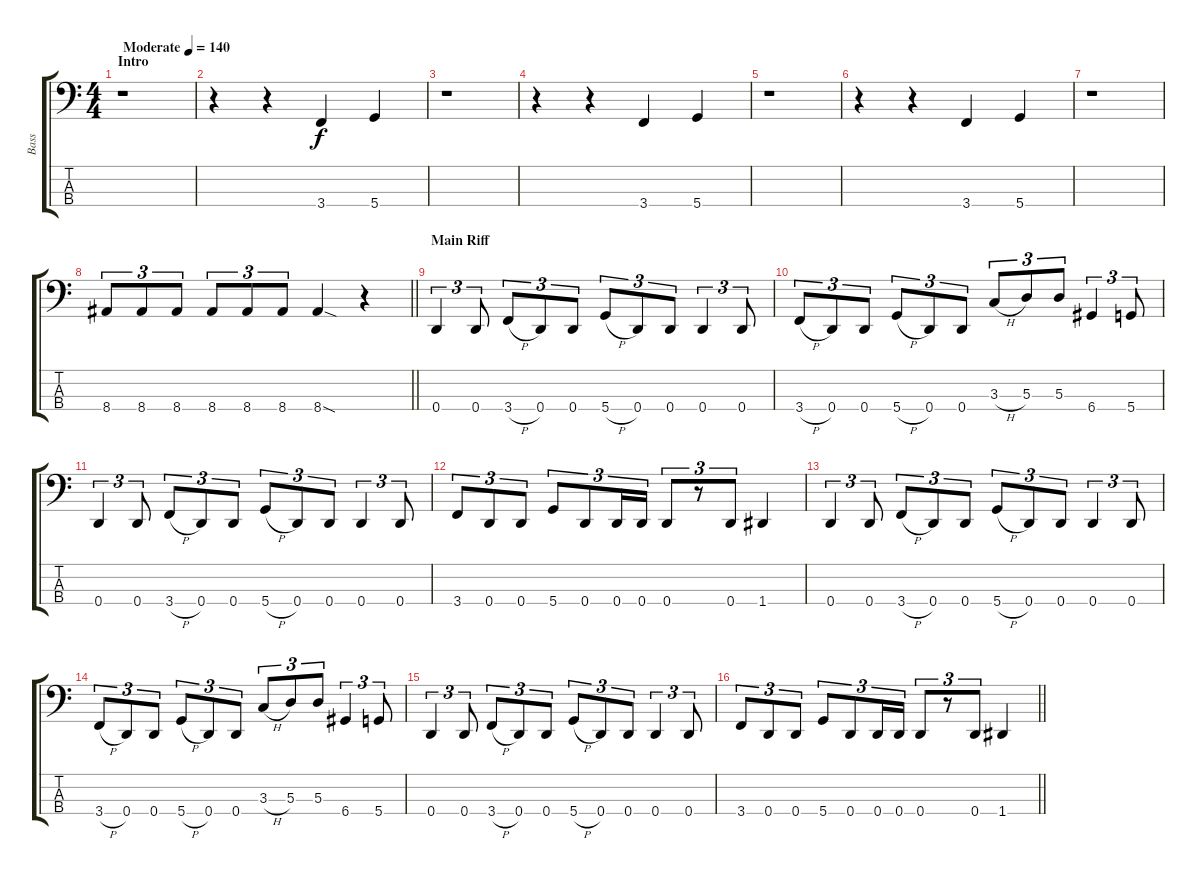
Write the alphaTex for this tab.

\track ("Bass" "Bass") {instrument electricbasspick}
\staff {score tabs}
\tuning (G2 D2 A1 D1) {hide}
\ts (4 4)
\section ("" "Intro")
\tempo (140 "Moderate")
\clef f4
\ks c
r.1{dy f instrument electricbasspick} |
r.4 r.4 3.4.4 5.4.4 |
r.1 |
r.4 r.4 3.4.4 5.4.4 |
r.1 |
r.4 r.4 3.4.4 5.4.4 |
r.1 |
\barLineRight lightlight
8.4.8{tu (3 2)} 8.4.8{tu (3 2)} 8.4.8{tu (3 2)} 8.4.8{tu (3 2)} 8.4.8{tu (3 2)} 8.4.8{tu (3 2)} 8.4{sod}.4 r.4 |
\section ("" "Main Riff")
0.4.4{tu (3 2)} 0.4.8{tu (3 2)} 3.4{h}.8{tu (3 2)} 0.4.8{tu (3 2)} 0.4.8{tu (3 2)} 5.4{h}.8{tu (3 2)} 0.4.8{tu (3 2)} 0.4.8{tu (3 2)} 0.4.4{tu (3 2)} 0.4.8{tu (3 2)} |
3.4{h}.8{tu (3 2)} 0.4.8{tu (3 2)} 0.4.8{tu (3 2)} 5.4{h}.8{tu (3 2)} 0.4.8{tu (3 2)} 0.4.8{tu (3 2)} 3.3{h}.8{tu (3 2)} 5.3.8{tu (3 2)} 5.3.8{tu (3 2)} 6.4.4{tu (3 2)} 5.4.8{tu (3 2)} |
0.4.4{tu (3 2)} 0.4.8{tu (3 2)} 3.4{h}.8{tu (3 2)} 0.4.8{tu (3 2)} 0.4.8{tu (3 2)} 5.4{h}.8{tu (3 2)} 0.4.8{tu (3 2)} 0.4.8{tu (3 2)} 0.4.4{tu (3 2)} 0.4.8{tu (3 2)} |
3.4.8{tu (3 2)} 0.4.8{tu (3 2)} 0.4.8{tu (3 2)} 5.4.8{tu (3 2)} 0.4.8{tu (3 2)} 0.4.16{tu (3 2)} 0.4.16{tu (3 2)} 0.4.8{tu (3 2)} r.8{tu (3 2)} 0.4.8{tu (3 2)} 1.4.4 |
0.4.4{tu (3 2)} 0.4.8{tu (3 2)} 3.4{h}.8{tu (3 2)} 0.4.8{tu (3 2)} 0.4.8{tu (3 2)} 5.4{h}.8{tu (3 2)} 0.4.8{tu (3 2)} 0.4.8{tu (3 2)} 0.4.4{tu (3 2)} 0.4.8{tu (3 2)} |
3.4{h}.8{tu (3 2)} 0.4.8{tu (3 2)} 0.4.8{tu (3 2)} 5.4{h}.8{tu (3 2)} 0.4.8{tu (3 2)} 0.4.8{tu (3 2)} 3.3{h}.8{tu (3 2)} 5.3.8{tu (3 2)} 5.3.8{tu (3 2)} 6.4.4{tu (3 2)} 5.4.8{tu (3 2)} |
0.4.4{tu (3 2)} 0.4.8{tu (3 2)} 3.4{h}.8{tu (3 2)} 0.4.8{tu (3 2)} 0.4.8{tu (3 2)} 5.4{h}.8{tu (3 2)} 0.4.8{tu (3 2)} 0.4.8{tu (3 2)} 0.4.4{tu (3 2)} 0.4.8{tu (3 2)} |
\barLineRight lightlight
3.4.8{tu (3 2)} 0.4.8{tu (3 2)} 0.4.8{tu (3 2)} 5.4.8{tu (3 2)} 0.4.8{tu (3 2)} 0.4.16{tu (3 2)} 0.4.16{tu (3 2)} 0.4.8{tu (3 2)} r.8{tu (3 2)} 0.4.8{tu (3 2)} 1.4.4
